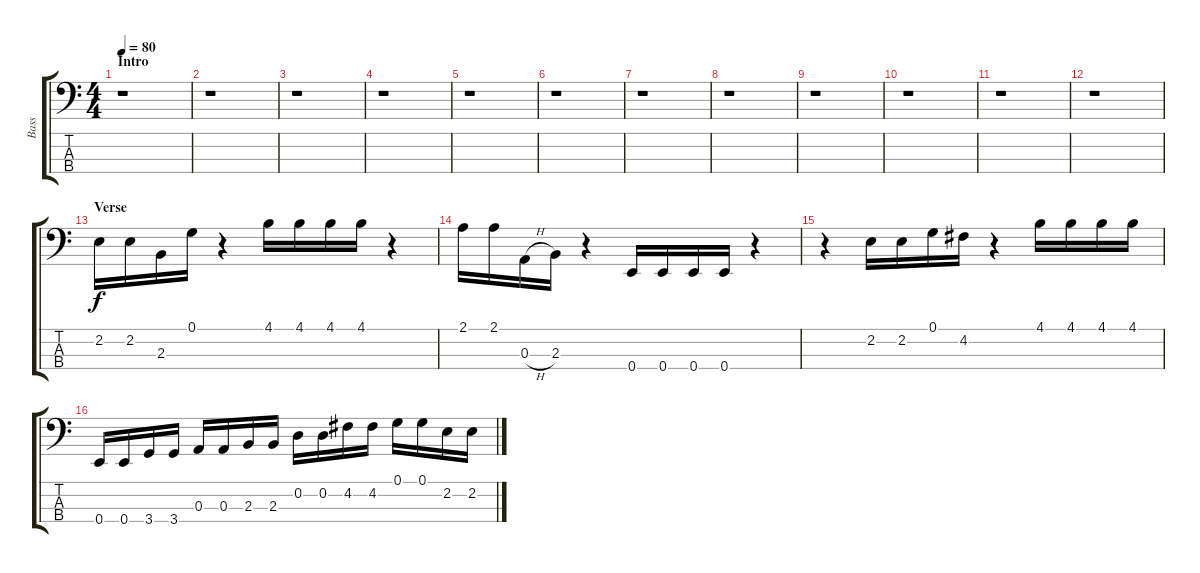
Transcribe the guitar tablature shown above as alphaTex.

\track ("Bass" "Bass") {instrument electricbassfinger}
\staff {score tabs}
\tuning (G2 D2 A1 E1) {hide}
\ts (4 4)
\section ("" "Intro")
\tempo 80
\clef f4
\ks c
r.1{dy f instrument electricbassfinger} |
r.1 |
r.1 |
r.1 |
r.1 |
r.1 |
r.1 |
r.1 |
r.1 |
r.1 |
r.1 |
r.1 |
\section ("" "Verse")
2.2.16 2.2.16 2.3.16 0.1.16 r.4 4.1.16 4.1.16 4.1.16 4.1.16 r.4 |
2.1.16 2.1.16 0.3{h}.16 2.3.16 r.4 0.4.16 0.4.16 0.4.16 0.4.16 r.4 |
r.4 2.2.16 2.2.16 0.1.16 4.2.16 r.4 4.1.16 4.1.16 4.1.16 4.1.16 |
0.4.16 0.4.16 3.4.16 3.4.16 0.3.16 0.3.16 2.3.16 2.3.16 0.2.16 0.2.16 4.2.16 4.2.16 0.1.16 0.1.16 2.2.16 2.2.16
